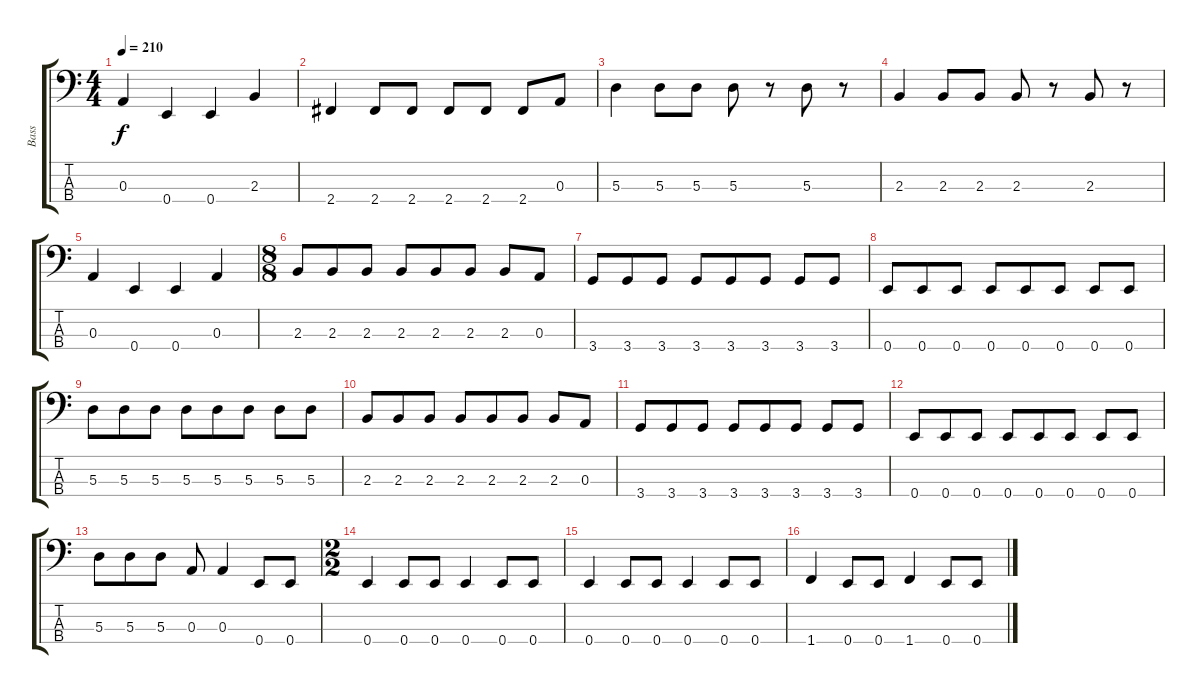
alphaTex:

\track ("Bass" "Bass") {instrument electricbassfinger}
\staff {score tabs}
\tuning (G2 D2 A1 E1) {hide}
\ts (4 4)
\tempo 210
\clef f4
\ks c
0.3.4{dy f} 0.4.4 0.4.4 2.3.4 |
2.4.4 2.4.8 2.4.8 2.4.8 2.4.8 2.4.8 0.3.8 |
5.3.4 5.3.8 5.3.8 5.3.8 r.8 5.3.8 r.8 |
2.3.4 2.3.8 2.3.8 2.3.8 r.8 2.3.8 r.8 |
0.3.4 0.4.4 0.4.4 0.3.4 |
\ts (8 8)
2.3.8 2.3.8 2.3.8 2.3.8 2.3.8 2.3.8 2.3.8 0.3.8 |
3.4.8 3.4.8 3.4.8 3.4.8 3.4.8 3.4.8 3.4.8 3.4.8 |
0.4.8 0.4.8 0.4.8 0.4.8 0.4.8 0.4.8 0.4.8 0.4.8 |
5.3.8 5.3.8 5.3.8 5.3.8 5.3.8 5.3.8 5.3.8 5.3.8 |
2.3.8 2.3.8 2.3.8 2.3.8 2.3.8 2.3.8 2.3.8 0.3.8 |
3.4.8 3.4.8 3.4.8 3.4.8 3.4.8 3.4.8 3.4.8 3.4.8 |
0.4.8 0.4.8 0.4.8 0.4.8 0.4.8 0.4.8 0.4.8 0.4.8 |
5.3.8 5.3.8 5.3.8 0.3.8 0.3.4 0.4.8 0.4.8 |
\ts (2 2)
0.4.4 0.4.8 0.4.8 0.4.4 0.4.8 0.4.8 |
0.4.4 0.4.8 0.4.8 0.4.4 0.4.8 0.4.8 |
1.4.4 0.4.8 0.4.8 1.4.4 0.4.8 0.4.8
